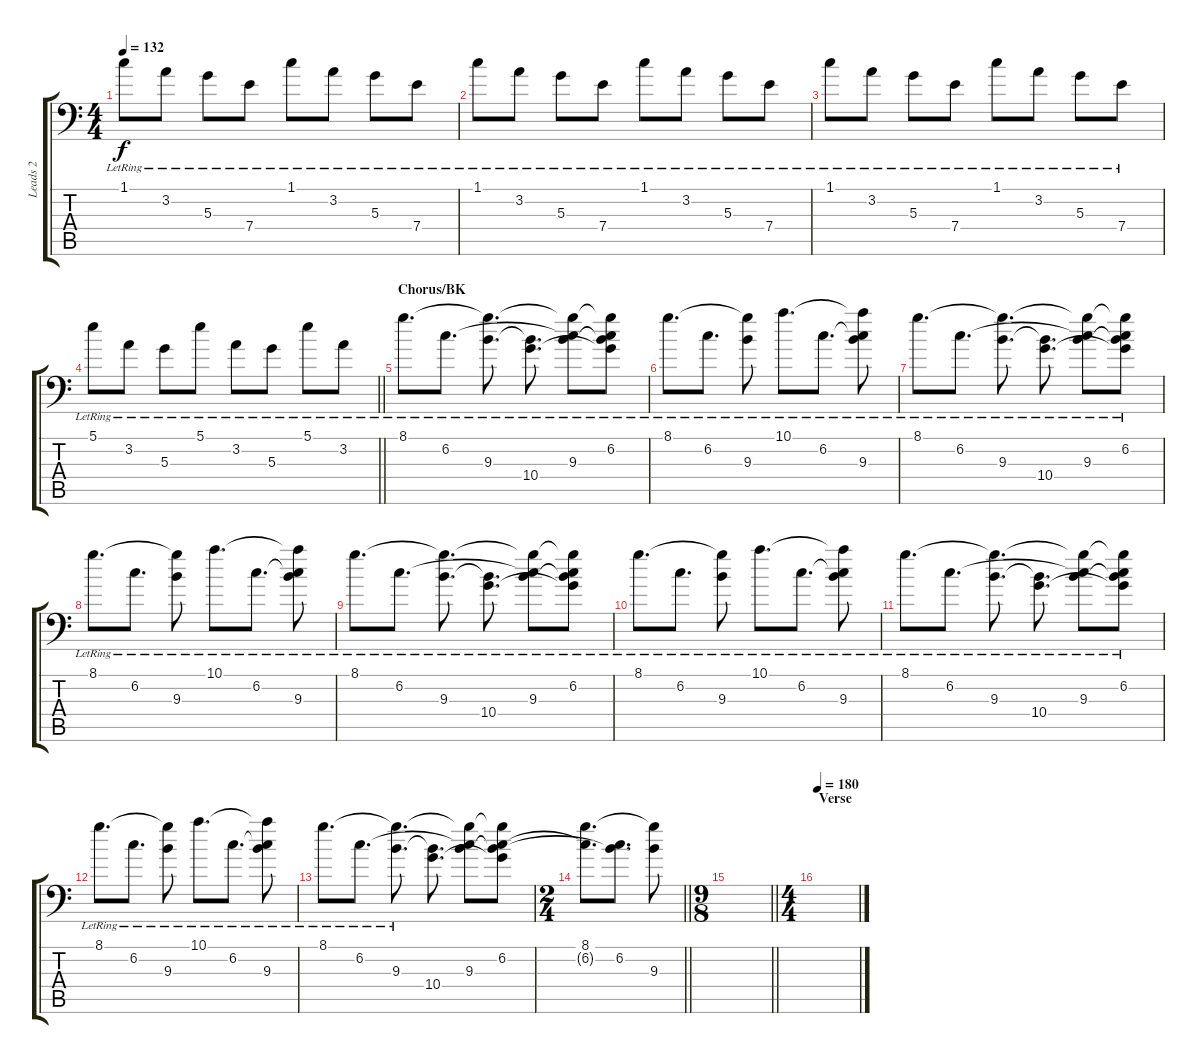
\track ("Leads 2" "Leads 2") {instrument distortionguitar}
\staff {score tabs}
\tuning (B3 Gb3 D3 A2 E2 A1) {hide}
\ts (4 4)
\tempo 132
\clef f4
\ks c
1.1{lr}.8{dy f instrument electricguitarjazz} 3.2{lr}.8 5.3{lr}.8 7.4{lr}.8 1.1{lr}.8 3.2{lr}.8 5.3{lr}.8 7.4{lr}.8 |
1.1{lr}.8 3.2{lr}.8 5.3{lr}.8 7.4{lr}.8 1.1{lr}.8 3.2{lr}.8 5.3{lr}.8 7.4{lr}.8 |
1.1{lr}.8{instrument electricguitarjazz} 3.2{lr}.8 5.3{lr}.8 7.4{lr}.8 1.1{lr}.8 3.2{lr}.8 5.3{lr}.8 7.4{lr}.8 |
\barLineRight lightlight
5.1{lr}.8 3.2{lr}.8 5.3{lr}.8 5.1{lr}.8 3.2{lr}.8 5.3{lr}.8 5.1{lr}.8 3.2{lr}.8 |
\section ("" "Chorus/BK")
8.1{lr}.8{d instrument distortionguitar} 6.2{lr}.8{d} (8.1{t} 9.3{lr}).8{d} (9.3{t} 10.4{lr}).8{d} (8.1{t} 6.2{t} 9.3{lr}).8 (8.1{t} 6.2{lr} 9.3{t} 10.4{t}).8 |
8.1{lr}.8{d} 6.2{lr}.8{d} (8.1{t} 9.3{lr}).8 10.1{lr}.8{d} 6.2{lr}.8{d} (10.1{t} 6.2{t} 9.3{lr}).8 |
8.1{lr}.8{d instrument distortionguitar} 6.2{lr}.8{d} (8.1{t} 9.3{lr}).8{d} (9.3{t} 10.4{lr}).8{d} (8.1{t} 6.2{t} 9.3{lr}).8 (8.1{t} 6.2{lr} 9.3{t} 10.4{t}).8 |
8.1{lr}.8{d} 6.2{lr}.8{d} (8.1{t} 9.3{lr}).8 10.1{lr}.8{d} 6.2{lr}.8{d} (10.1{t} 6.2{t} 9.3{lr}).8 |
8.1{lr}.8{d instrument distortionguitar} 6.2{lr}.8{d} (8.1{t} 9.3{lr}).8{d} (9.3{t} 10.4{lr}).8{d} (8.1{t} 6.2{t} 9.3{lr}).8 (8.1{t} 6.2{lr} 9.3{t} 10.4{t}).8 |
8.1{lr}.8{d} 6.2{lr}.8{d} (8.1{t} 9.3{lr}).8 10.1{lr}.8{d} 6.2{lr}.8{d} (10.1{t} 6.2{t} 9.3{lr}).8 |
8.1{lr}.8{d instrument distortionguitar} 6.2{lr}.8{d} (8.1{t} 9.3{lr}).8{d} (9.3{t} 10.4{lr}).8{d} (8.1{t} 6.2{t} 9.3{lr}).8 (8.1{t} 6.2{lr} 9.3{t} 10.4{t}).8 |
8.1{lr}.8{d} 6.2{lr}.8{d} (8.1{t} 9.3{lr}).8 10.1{lr}.8{d} 6.2{lr}.8{d} (10.1{t} 6.2{t} 9.3{lr}).8 |
8.1{lr}.8{d instrument distortionguitar} 6.2{lr}.8{d} (8.1{t} 9.3{lr}).8{d} (9.3{t} 10.4).8{d} (8.1{t} 6.2{t} 9.3).8 (8.1{t} 6.2 9.3{t} 10.4{t}).8 |
\ts (2 4)
\barLineRight lightlight
(8.1 6.2{t}).8{d} (6.2 9.3{t}).8{d} (8.1{t} 9.3).8 |
\ts (9 8)
\barLineRight lightlight
|
\ts (4 4)
\section ("" "Verse")
\tempo 180
